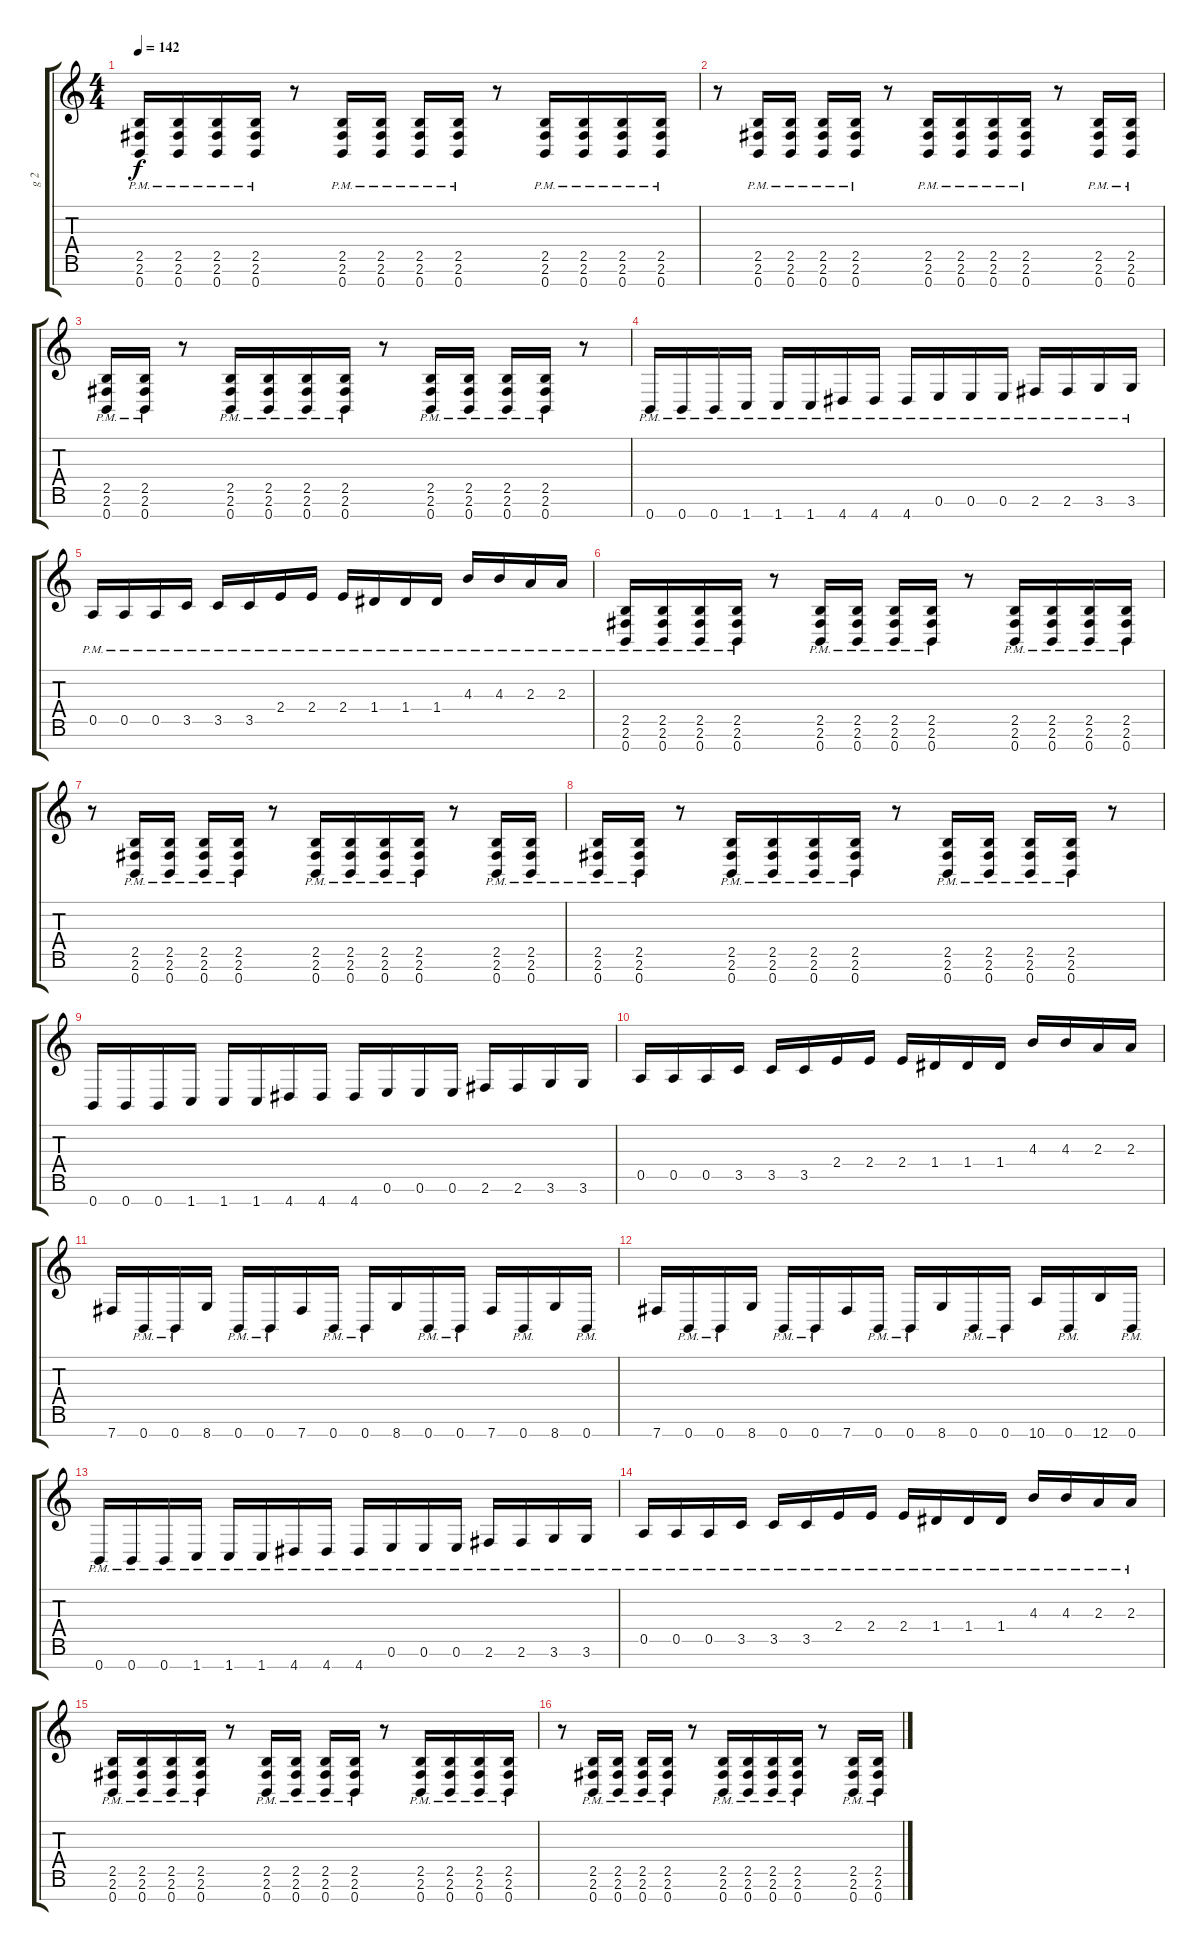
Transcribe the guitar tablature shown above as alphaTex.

\track ("g 2" "g 2") {instrument distortionguitar}
\staff {score tabs}
\tuning (E4 B3 G3 D3 A2 E2 B1) {hide}
\ts (4 4)
\section ("" "")
\tempo 142
\clef g2
\ks c
(2.5{pm} 2.6{pm} 0.7{pm}).16{dy f} (2.5{pm} 2.6{pm} 0.7{pm}).16 (2.5{pm} 2.6{pm} 0.7{pm}).16 (2.5{pm} 2.6{pm} 0.7{pm}).16 r.8 (2.5{pm} 2.6{pm} 0.7{pm}).16 (2.5{pm} 2.6{pm} 0.7{pm}).16 (2.5{pm} 2.6{pm} 0.7{pm}).16 (2.5{pm} 2.6{pm} 0.7{pm}).16 r.8 (2.5{pm} 2.6{pm} 0.7{pm}).16 (2.5{pm} 2.6{pm} 0.7{pm}).16 (2.5{pm} 2.6{pm} 0.7{pm}).16 (2.5{pm} 2.6{pm} 0.7{pm}).16 |
r.8 (2.5{pm} 2.6{pm} 0.7{pm}).16 (2.5{pm} 2.6{pm} 0.7{pm}).16 (2.5{pm} 2.6{pm} 0.7{pm}).16 (2.5{pm} 2.6{pm} 0.7{pm}).16 r.8 (2.5{pm} 2.6{pm} 0.7{pm}).16 (2.5{pm} 2.6{pm} 0.7{pm}).16 (2.5{pm} 2.6{pm} 0.7{pm}).16 (2.5{pm} 2.6{pm} 0.7{pm}).16 r.8 (2.5{pm} 2.6{pm} 0.7{pm}).16 (2.5{pm} 2.6{pm} 0.7{pm}).16 |
(2.5{pm} 2.6{pm} 0.7{pm}).16 (2.5{pm} 2.6{pm} 0.7{pm}).16 r.8 (2.5{pm} 2.6{pm} 0.7{pm}).16 (2.5{pm} 2.6{pm} 0.7{pm}).16 (2.5{pm} 2.6{pm} 0.7{pm}).16 (2.5{pm} 2.6{pm} 0.7{pm}).16 r.8 (2.5{pm} 2.6{pm} 0.7{pm}).16 (2.5{pm} 2.6{pm} 0.7{pm}).16 (2.5{pm} 2.6{pm} 0.7{pm}).16 (2.5{pm} 2.6{pm} 0.7{pm}).16 r.8 |
0.7{pm}.16 0.7{pm}.16 0.7{pm}.16 1.7{pm}.16 1.7{pm}.16 1.7{pm}.16 4.7{pm}.16 4.7{pm}.16 4.7{pm}.16 0.6{pm}.16 0.6{pm}.16 0.6{pm}.16 2.6{pm}.16 2.6{pm}.16 3.6{pm}.16 3.6{pm}.16 |
0.5{pm}.16 0.5{pm}.16 0.5{pm}.16 3.5{pm}.16 3.5{pm}.16 3.5{pm}.16 2.4{pm}.16 2.4{pm}.16 2.4{pm}.16 1.4{pm}.16 1.4{pm}.16 1.4{pm}.16 4.3{pm}.16 4.3{pm}.16 2.3{pm}.16 2.3{pm}.16 |
(2.5{pm} 2.6{pm} 0.7{pm}).16 (2.5{pm} 2.6{pm} 0.7{pm}).16 (2.5{pm} 2.6{pm} 0.7{pm}).16 (2.5{pm} 2.6{pm} 0.7{pm}).16 r.8 (2.5{pm} 2.6{pm} 0.7{pm}).16 (2.5{pm} 2.6{pm} 0.7{pm}).16 (2.5{pm} 2.6{pm} 0.7{pm}).16 (2.5{pm} 2.6{pm} 0.7{pm}).16 r.8 (2.5{pm} 2.6{pm} 0.7{pm}).16 (2.5{pm} 2.6{pm} 0.7{pm}).16 (2.5{pm} 2.6{pm} 0.7{pm}).16 (2.5{pm} 2.6{pm} 0.7{pm}).16 |
r.8 (2.5{pm} 2.6{pm} 0.7{pm}).16 (2.5{pm} 2.6{pm} 0.7{pm}).16 (2.5{pm} 2.6{pm} 0.7{pm}).16 (2.5{pm} 2.6{pm} 0.7{pm}).16 r.8 (2.5{pm} 2.6{pm} 0.7{pm}).16 (2.5{pm} 2.6{pm} 0.7{pm}).16 (2.5{pm} 2.6{pm} 0.7{pm}).16 (2.5{pm} 2.6{pm} 0.7{pm}).16 r.8 (2.5{pm} 2.6{pm} 0.7{pm}).16 (2.5{pm} 2.6{pm} 0.7{pm}).16 |
(2.5{pm} 2.6{pm} 0.7{pm}).16 (2.5{pm} 2.6{pm} 0.7{pm}).16 r.8 (2.5{pm} 2.6{pm} 0.7{pm}).16 (2.5{pm} 2.6{pm} 0.7{pm}).16 (2.5{pm} 2.6{pm} 0.7{pm}).16 (2.5{pm} 2.6{pm} 0.7{pm}).16 r.8 (2.5{pm} 2.6{pm} 0.7{pm}).16 (2.5{pm} 2.6{pm} 0.7{pm}).16 (2.5{pm} 2.6{pm} 0.7{pm}).16 (2.5{pm} 2.6{pm} 0.7{pm}).16 r.8 |
0.7.16 0.7.16 0.7.16 1.7.16 1.7.16 1.7.16 4.7.16 4.7.16 4.7.16 0.6.16 0.6.16 0.6.16 2.6.16 2.6.16 3.6.16 3.6.16 |
0.5.16 0.5.16 0.5.16 3.5.16 3.5.16 3.5.16 2.4.16 2.4.16 2.4.16 1.4.16 1.4.16 1.4.16 4.3.16 4.3.16 2.3.16 2.3.16 |
7.7.16 0.7{pm}.16 0.7{pm}.16 8.7.16 0.7{pm}.16 0.7{pm}.16 7.7.16 0.7{pm}.16 0.7{pm}.16 8.7.16 0.7{pm}.16 0.7{pm}.16 7.7.16 0.7{pm}.16 8.7.16 0.7{pm}.16 |
7.7.16 0.7{pm}.16 0.7{pm}.16 8.7.16 0.7{pm}.16 0.7{pm}.16 7.7.16 0.7{pm}.16 0.7{pm}.16 8.7.16 0.7{pm}.16 0.7{pm}.16 10.7.16 0.7{pm}.16 12.7.16 0.7{pm}.16 |
0.7{pm}.16 0.7{pm}.16 0.7{pm}.16 1.7{pm}.16 1.7{pm}.16 1.7{pm}.16 4.7{pm}.16 4.7{pm}.16 4.7{pm}.16 0.6{pm}.16 0.6{pm}.16 0.6{pm}.16 2.6{pm}.16 2.6{pm}.16 3.6{pm}.16 3.6{pm}.16 |
0.5{pm}.16 0.5{pm}.16 0.5{pm}.16 3.5{pm}.16 3.5{pm}.16 3.5{pm}.16 2.4{pm}.16 2.4{pm}.16 2.4{pm}.16 1.4{pm}.16 1.4{pm}.16 1.4{pm}.16 4.3{pm}.16 4.3{pm}.16 2.3{pm}.16 2.3{pm}.16 |
(2.5{pm} 2.6{pm} 0.7{pm}).16 (2.5{pm} 2.6{pm} 0.7{pm}).16 (2.5{pm} 2.6{pm} 0.7{pm}).16 (2.5{pm} 2.6{pm} 0.7{pm}).16 r.8 (2.5{pm} 2.6{pm} 0.7{pm}).16 (2.5{pm} 2.6{pm} 0.7{pm}).16 (2.5{pm} 2.6{pm} 0.7{pm}).16 (2.5{pm} 2.6{pm} 0.7{pm}).16 r.8 (2.5{pm} 2.6{pm} 0.7{pm}).16 (2.5{pm} 2.6{pm} 0.7{pm}).16 (2.5{pm} 2.6{pm} 0.7{pm}).16 (2.5{pm} 2.6{pm} 0.7{pm}).16 |
r.8 (2.5{pm} 2.6{pm} 0.7{pm}).16 (2.5{pm} 2.6{pm} 0.7{pm}).16 (2.5{pm} 2.6{pm} 0.7{pm}).16 (2.5{pm} 2.6{pm} 0.7{pm}).16 r.8 (2.5{pm} 2.6{pm} 0.7{pm}).16 (2.5{pm} 2.6{pm} 0.7{pm}).16 (2.5{pm} 2.6{pm} 0.7{pm}).16 (2.5{pm} 2.6{pm} 0.7{pm}).16 r.8 (2.5{pm} 2.6{pm} 0.7{pm}).16 (2.5{pm} 2.6{pm} 0.7{pm}).16
